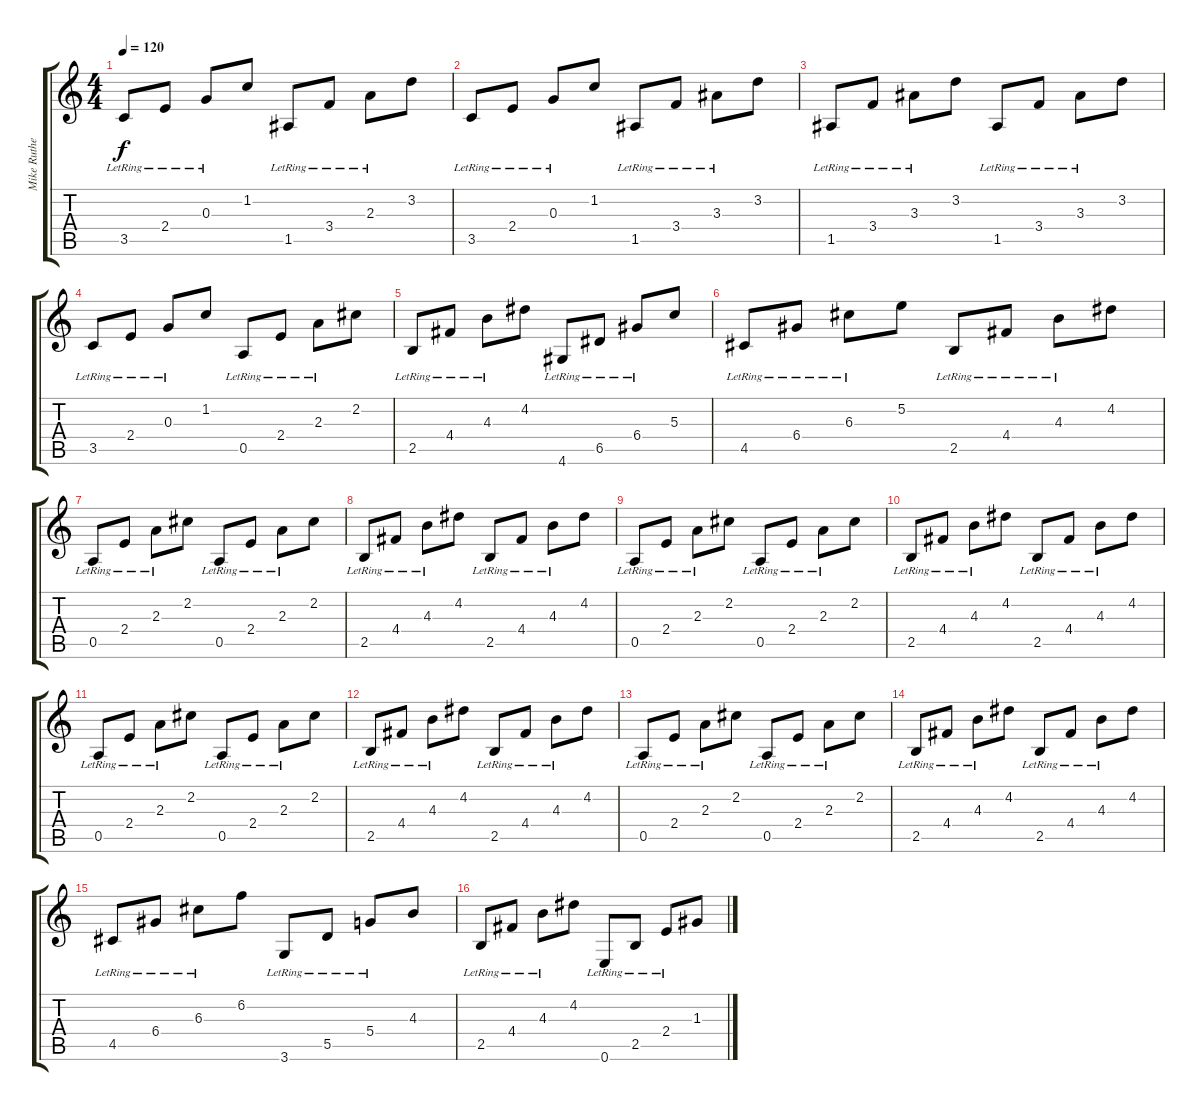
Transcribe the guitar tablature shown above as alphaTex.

\track ("Mike Rutherford" "Mike Ruthe") {instrument acousticguitarnylon}
\staff {score tabs}
\tuning (E4 B3 G3 D3 A2 E2) {hide}
\ts (4 4)
\tempo 120
\clef g2
\ks c
3.5{lr}.8{dy f} 2.4{lr}.8 0.3{lr}.8 1.2.8 1.5{lr}.8 3.4{lr}.8 2.3{lr}.8 3.2.8 |
3.5{lr}.8 2.4{lr}.8 0.3{lr}.8 1.2.8 1.5{lr}.8 3.4{lr}.8 3.3{lr}.8 3.2.8 |
1.5{lr}.8 3.4{lr}.8 3.3{lr}.8 3.2.8 1.5{lr}.8 3.4{lr}.8 3.3{lr}.8 3.2.8 |
3.5{lr}.8 2.4{lr}.8 0.3{lr}.8 1.2.8 0.5{lr}.8 2.4{lr}.8 2.3{lr}.8 2.2.8 |
2.5{lr}.8 4.4{lr}.8 4.3{lr}.8 4.2.8 4.6{lr}.8 6.5{lr}.8 6.4{lr}.8 5.3.8 |
4.5{lr}.8 6.4{lr}.8 6.3{lr}.8 5.2.8 2.5{lr}.8 4.4{lr}.8 4.3{lr}.8 4.2.8 |
0.5{lr}.8 2.4{lr}.8 2.3{lr}.8 2.2.8 0.5{lr}.8 2.4{lr}.8 2.3{lr}.8 2.2.8 |
2.5{lr}.8 4.4{lr}.8 4.3{lr}.8 4.2.8 2.5{lr}.8 4.4{lr}.8 4.3{lr}.8 4.2.8 |
0.5{lr}.8 2.4{lr}.8 2.3{lr}.8 2.2.8 0.5{lr}.8 2.4{lr}.8 2.3{lr}.8 2.2.8 |
2.5{lr}.8 4.4{lr}.8 4.3{lr}.8 4.2.8 2.5{lr}.8 4.4{lr}.8 4.3{lr}.8 4.2.8 |
0.5{lr}.8 2.4{lr}.8 2.3{lr}.8 2.2.8 0.5{lr}.8 2.4{lr}.8 2.3{lr}.8 2.2.8 |
2.5{lr}.8 4.4{lr}.8 4.3{lr}.8 4.2.8 2.5{lr}.8 4.4{lr}.8 4.3{lr}.8 4.2.8 |
0.5{lr}.8 2.4{lr}.8 2.3{lr}.8 2.2.8 0.5{lr}.8 2.4{lr}.8 2.3{lr}.8 2.2.8 |
2.5{lr}.8 4.4{lr}.8 4.3{lr}.8 4.2.8 2.5{lr}.8 4.4{lr}.8 4.3{lr}.8 4.2.8 |
4.5{lr}.8 6.4{lr}.8 6.3{lr}.8 6.2.8 3.6{lr}.8 5.5{lr}.8 5.4{lr}.8 4.3.8 |
2.5{lr}.8 4.4{lr}.8 4.3{lr}.8 4.2.8 0.6{lr}.8 2.5{lr}.8 2.4{lr}.8 1.3.8
